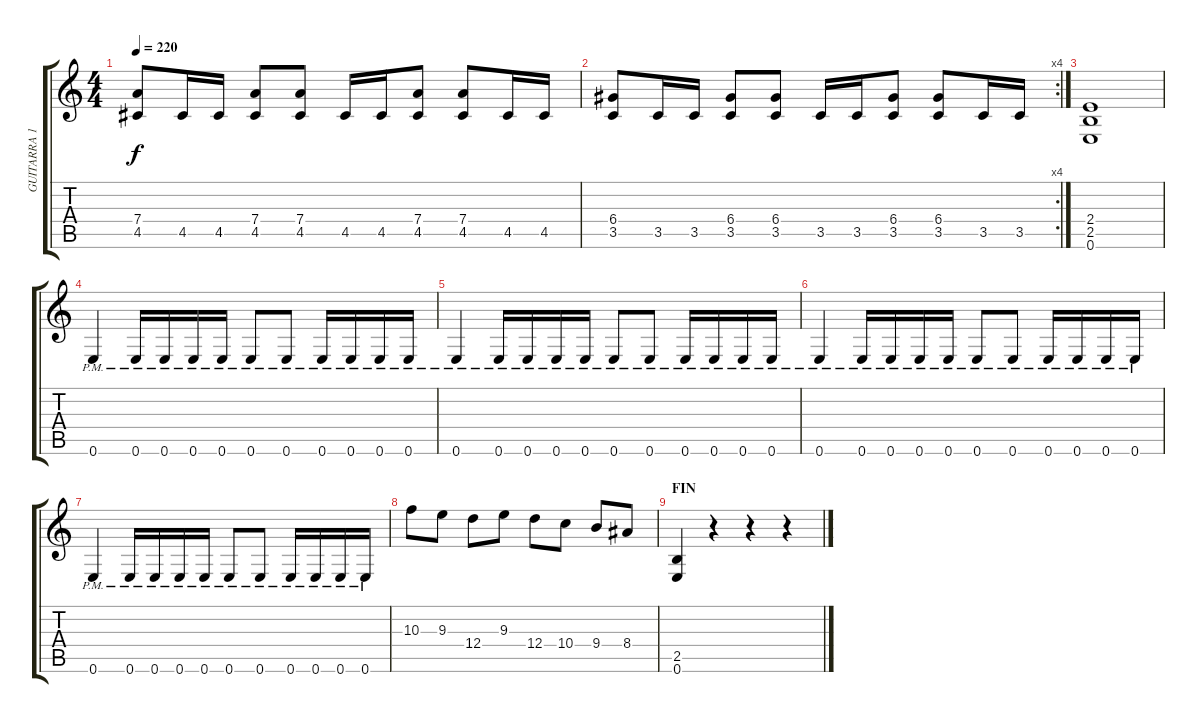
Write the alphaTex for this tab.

\track ("GUITARRA 1" "GUITARRA 1") {instrument distortionguitar}
\staff {score tabs}
\tuning (E4 B3 G3 D3 A2 E2) {hide}
\ts (4 4)
\tempo 220
\clef g2
\ks c
(7.4 4.5).8{dy f} 4.5.16 4.5.16 (7.4 4.5).8 (7.4 4.5).8 4.5.16 4.5.16 (7.4 4.5).8 (7.4 4.5).8 4.5.16 4.5.16 |
\rc 4
(6.4 3.5).8 3.5.16 3.5.16 (6.4 3.5).8 (6.4 3.5).8 3.5.16 3.5.16 (6.4 3.5).8 (6.4 3.5).8 3.5.16 3.5.16 |
(2.4 2.5 0.6).1 |
0.6{pm}.4 0.6{pm}.16 0.6{pm}.16 0.6{pm}.16 0.6{pm}.16 0.6{pm}.8 0.6{pm}.8 0.6{pm}.16 0.6{pm}.16 0.6{pm}.16 0.6{pm}.16 |
0.6{pm}.4 0.6{pm}.16 0.6{pm}.16 0.6{pm}.16 0.6{pm}.16 0.6{pm}.8 0.6{pm}.8 0.6{pm}.16 0.6{pm}.16 0.6{pm}.16 0.6{pm}.16 |
0.6{pm}.4 0.6{pm}.16 0.6{pm}.16 0.6{pm}.16 0.6{pm}.16 0.6{pm}.8 0.6{pm}.8 0.6{pm}.16 0.6{pm}.16 0.6{pm}.16 0.6{pm}.16 |
0.6{pm}.4 0.6{pm}.16 0.6{pm}.16 0.6{pm}.16 0.6{pm}.16 0.6{pm}.8 0.6{pm}.8 0.6{pm}.16 0.6{pm}.16 0.6{pm}.16 0.6{pm}.16 |
10.3.8 9.3.8 12.4.8 9.3.8 12.4.8 10.4.8 9.4.8 8.4.8 |
\section ("" "FIN")
(2.5 0.6).4 r.4 r.4 r.4
